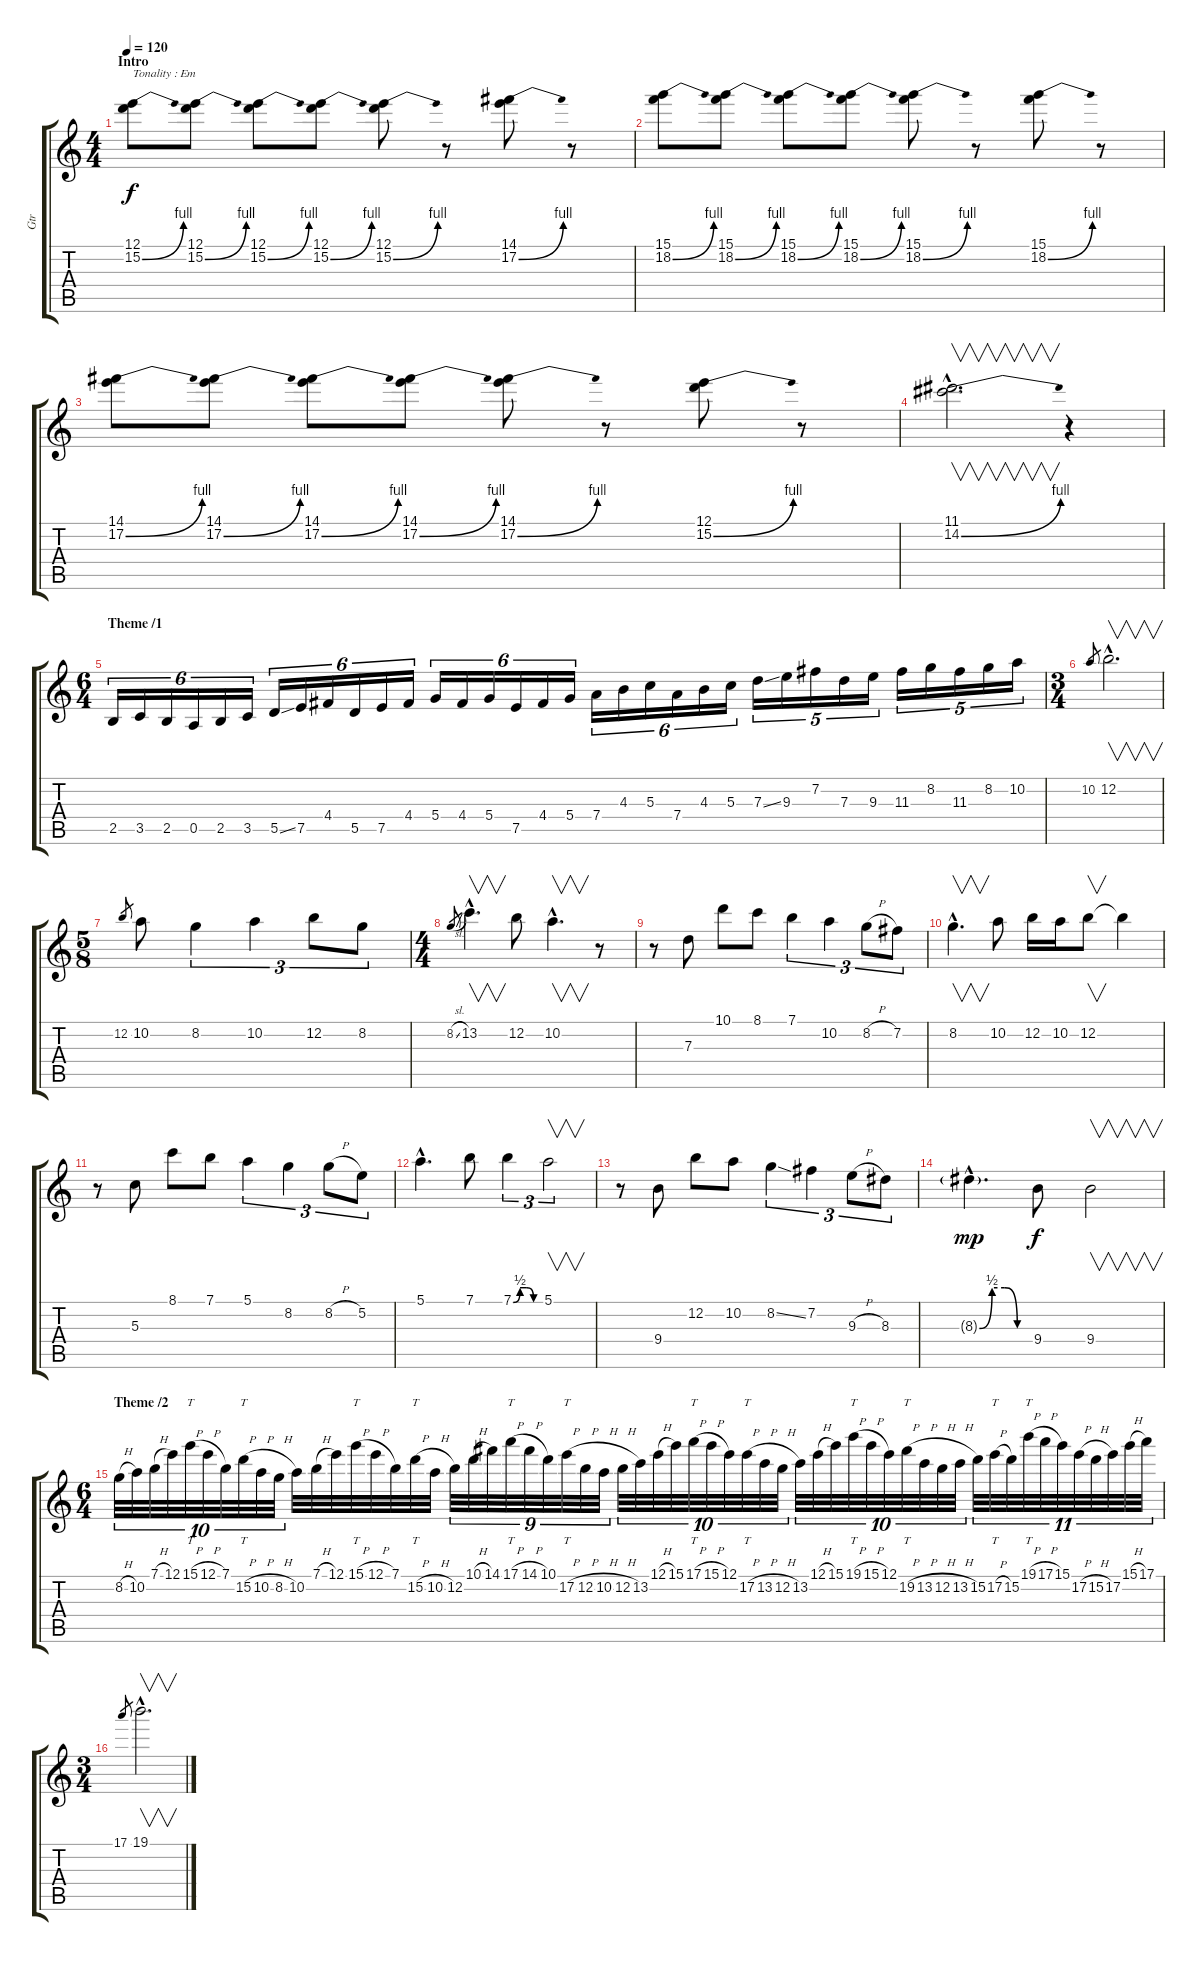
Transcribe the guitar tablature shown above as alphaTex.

\track ("Gtr" "Gtr") {instrument overdrivenguitar}
\staff {score tabs}
\tuning (E4 B3 G3 D3 A2 E2) {hide}
\ts (4 4)
\section ("" "Intro")
\tempo 120
\clef g2
\ks c
(12.1 15.2{be (bend 0 0 60 4)}).8{txt "Tonality : Em" dy f instrument overdrivenguitar} (12.1 15.2{be (bend 0 0 60 4)}).8 (12.1 15.2{be (bend 0 0 60 4)}).8 (12.1 15.2{be (bend 0 0 60 4)}).8 (12.1 15.2{be (bend 0 0 60 4)}).8 r.8 (14.1 17.2{be (bend 0 0 60 4)}).8 r.8 |
(15.1 18.2{be (bend 0 0 60 4)}).8 (15.1 18.2{be (bend 0 0 60 4)}).8 (15.1 18.2{be (bend 0 0 60 4)}).8 (15.1 18.2{be (bend 0 0 60 4)}).8 (15.1 18.2{be (bend 0 0 60 4)}).8 r.8 (15.1 18.2{be (bend 0 0 60 4)}).8 r.8 |
(14.1 17.2{be (bend 0 0 60 4)}).8 (14.1 17.2{be (bend 0 0 60 4)}).8 (14.1 17.2{be (bend 0 0 60 4)}).8 (14.1 17.2{be (bend 0 0 60 4)}).8 (14.1 17.2{be (bend 0 0 60 4)}).8 r.8 (12.1 15.2{be (bend 0 0 60 4)}).8 r.8 |
(11.1{hac} 14.2{be (bend 0 0 60 4) hac}).2{v d} r.4 |
\ts (6 4)
\section ("" "Theme /1")
2.5.16{tu (6 4)} 3.5.16{tu (6 4)} 2.5.16{tu (6 4)} 0.5.16{tu (6 4)} 2.5.16{tu (6 4)} 3.5.16{tu (6 4)} 5.5{ss}.16{tu (6 4)} 7.5.16{tu (6 4)} 4.4.16{tu (6 4)} 5.5.16{tu (6 4)} 7.5.16{tu (6 4)} 4.4.16{tu (6 4)} 5.4.16{tu (6 4)} 4.4.16{tu (6 4)} 5.4.16{tu (6 4)} 7.5.16{tu (6 4)} 4.4.16{tu (6 4)} 5.4.16{tu (6 4)} 7.4.16{tu (6 4)} 4.3.16{tu (6 4)} 5.3.16{tu (6 4)} 7.4.16{tu (6 4)} 4.3.16{tu (6 4)} 5.3.16{tu (6 4)} 7.3{ss}.16{tu (5 4)} 9.3.16{tu (5 4)} 7.2.16{tu (5 4)} 7.3.16{tu (5 4)} 9.3.16{tu (5 4)} 11.3.16{tu (5 4)} 8.2.16{tu (5 4)} 11.3.16{tu (5 4)} 8.2.16{tu (5 4)} 10.2.16{tu (5 4)} |
\ts (3 4)
10.2.8{gr} 12.2{hac}.2{v d} |
\ts (5 8)
12.2.8{gr} 10.2.8 8.2.4{tu (3 2)} 10.2.4{tu (3 2)} 12.2.8{tu (3 2)} 8.2.8{tu (3 2)} |
\ts (4 4)
8.2{sl}.8{gr} 13.2{hac}.4{v d} 12.2.8 10.2{hac}.4{v d} r.8 |
r.8 7.3.8 10.1.8 8.1.8 7.1.4{tu (3 2)} 10.2.4{tu (3 2)} 8.2{h}.8{tu (3 2)} 7.2.8{tu (3 2)} |
8.2{hac}.4{v d} 10.2.8 12.2.16 10.2.16 12.2.8{v} 12.2{t}.4 |
r.8 5.3.8 8.1.8 7.1.8 5.1.4{tu (3 2)} 8.2.4{tu (3 2)} 8.2{h}.8{tu (3 2)} 5.2.8{tu (3 2)} |
5.1{hac}.4{d} 7.1.8 7.1{be (custom 0 0 15 2 30 2 45 0 60 0)}.4{tu (3 2)} 5.1.2{v tu (3 2)} |
r.8 9.4.8 12.2.8 10.2.8 8.2{ss}.4{tu (3 2)} 7.2.4{tu (3 2)} 9.3{h}.8{tu (3 2)} 8.3.8{tu (3 2)} |
8.3{be (custom 0 0 15 2 30 2 45 0 60 0) g hac}.4{d dy mp} 9.4.8{dy f} 9.4.2{v} |
\ts (6 4)
\section ("" "Theme /2")
8.2{h}.32{tu (10 8)} 10.2.32{tu (10 8)} 7.1{h}.32{tu (10 8)} 12.1.32{tu (10 8)} 15.1{h}.32{tt tu (10 8)} 12.1{h}.32{tu (10 8)} 7.1.32{tu (10 8)} 15.2{h}.32{tt tu (10 8)} 10.2{h}.32{tu (10 8)} 8.2{h}.32{tu (10 8)} 10.2.32 7.1{h}.32 12.1.32 15.1{h}.32{tt} 12.1{h}.32 7.1.32 15.2{h}.32{tt} 10.2{h}.32 12.2.32{tu (9 8)} 10.1{h}.32{tu (9 8)} 14.1.32{tu (9 8)} 17.1{h}.32{tt tu (9 8)} 14.1{h}.32{tu (9 8)} 10.1.32{tu (9 8)} 17.2{h}.32{tt tu (9 8)} 12.2{h}.32{tu (9 8)} 10.2{h}.32{tu (9 8)} 12.2{h}.32{tu (10 8)} 13.2.32{tu (10 8)} 12.1{h}.32{tu (10 8)} 15.1.32{tu (10 8)} 17.1{h}.32{tt tu (10 8)} 15.1{h}.32{tu (10 8)} 12.1.32{tu (10 8)} 17.2{h}.32{tt tu (10 8)} 13.2{h}.32{tu (10 8)} 12.2{h}.32{tu (10 8)} 13.2.32{tu (10 8)} 12.1{h}.32{tu (10 8)} 15.1.32{tu (10 8)} 19.1{h}.32{tt tu (10 8)} 15.1{h}.32{tu (10 8)} 12.1.32{tu (10 8)} 19.2{h}.32{tt tu (10 8)} 13.2{h}.32{tu (10 8)} 12.2{h}.32{tu (10 8)} 13.2{h}.32{tu (10 8)} 15.2.32{tu (11 8)} 17.2{h}.32{tt tu (11 8)} 15.2.32{tu (11 8)} 19.1{h}.32{tt tu (11 8)} 17.1{h}.32{tu (11 8)} 15.1.32{tu (11 8)} 17.2{h}.32{tu (11 8)} 15.2{h}.32{tu (11 8)} 17.2.32{tu (11 8)} 15.1{h}.32{tu (11 8)} 17.1.32{tu (11 8)} |
\ts (3 4)
17.1.8{gr} 19.1{hac}.2{v d}
